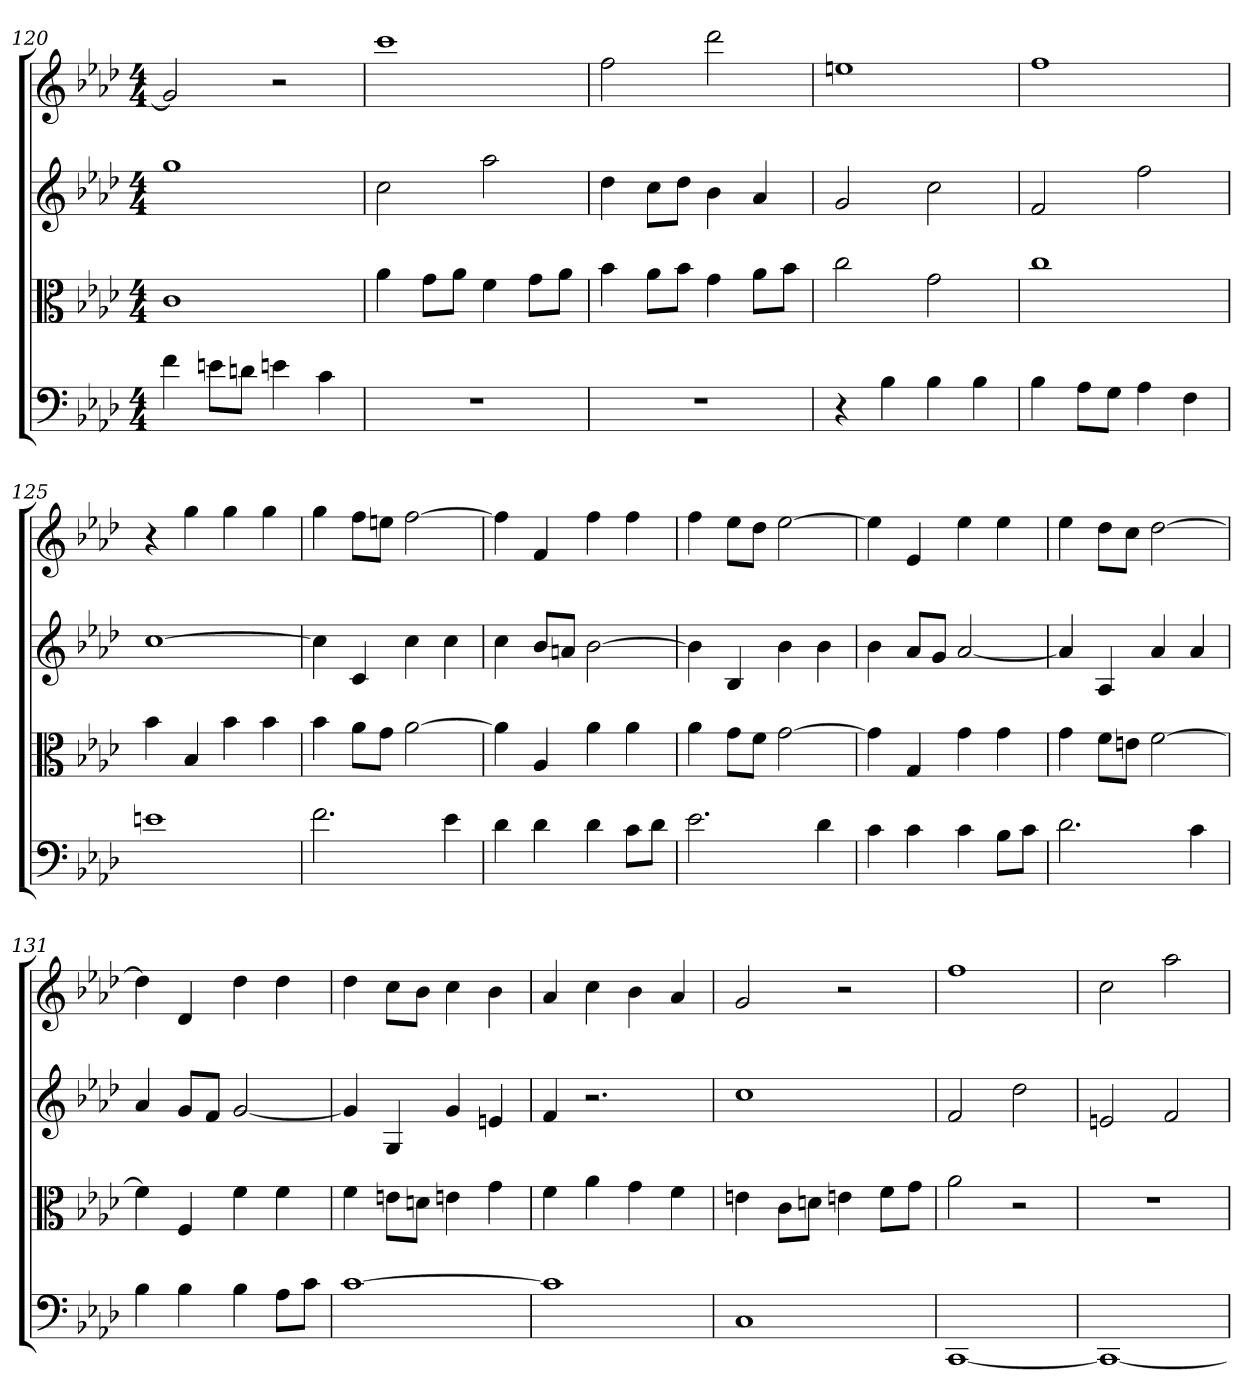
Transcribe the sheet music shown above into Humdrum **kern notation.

**kern	**kern	**kern	**kern
*part4	*part3	*part2	*part1
*staff4	*staff3	*staff2	*staff1
*clefF4	*clefC3	*clefG2	*clefG2
*k[b-e-a-d-]	*k[b-e-a-d-]	*k[b-e-a-d-]	*k[b-e-a-d-]
*M4/4	*M4/4	*M4/4	*M4/4
=120	=120	=120	=120
4f	1c	1gg	2g]
8enL	.	.	.
8dnJ	.	.	.
4en	.	.	2r
4c	.	.	.
=121	=121	=121	=121
1r	4a-	2cc	1ccc
.	8gL	.	.
.	8a-J	.	.
.	4f	2aa-	.
.	8gL	.	.
.	8a-J	.	.
=122	=122	=122	=122
1r	4b-	4dd-	2ff
.	8a-L	8ccL	.
.	8b-J	8dd-J	.
.	4g	4b-	2ddd-
.	8a-L	4a-	.
.	8b-J	.	.
=123	=123	=123	=123
4r	2cc	2g	1een
4B-	.	.	.
4B-	2g	2cc	.
4B-	.	.	.
=124	=124	=124	=124
4B-	1cc	2f	1ff
8A-L	.	.	.
8GJ	.	.	.
4A-	.	2ff	.
4F	.	.	.
=125	=125	=125	=125
1en	4b-	[1cc	4r
.	4B-	.	4gg
.	4b-	.	4gg
.	4b-	.	4gg
=126	=126	=126	=126
2.f	4b-	4cc]	4gg
.	8a-L	4c	8ffL
.	8gJ	.	8eenJ
.	[2a-	4cc	[2ff
4e-	.	4cc	.
=127	=127	=127	=127
4d-	4a-]	4cc	4ff]
4d-	4A-	8b-L	4f
.	.	8anJ	.
4d-	4a-	[2b-	4ff
8cL	4a-	.	4ff
8d-J	.	.	.
=128	=128	=128	=128
2.e-	4a-	4b-]	4ff
.	8gL	4B-	8ee-L
.	8fJ	.	8dd-J
.	[2g	4b-	[2ee-
4d-	.	4b-	.
=129	=129	=129	=129
4c	4g]	4b-	4ee-]
4c	4G	8a-L	4e-
.	.	8gJ	.
4c	4g	[2a-	4ee-
8B-L	4g	.	4ee-
8cJ	.	.	.
=130	=130	=130	=130
2.d-	4g	4a-]	4ee-
.	8fL	4A-	8dd-L
.	8enJ	.	8ccJ
.	[2f	4a-	[2dd-
4c	.	4a-	.
=131	=131	=131	=131
4B-	4f]	4a-	4dd-]
4B-	4F	8gL	4d-
.	.	8fJ	.
4B-	4f	[2g	4dd-
8A-L	4f	.	4dd-
8cJ	.	.	.
=132	=132	=132	=132
[1c	4f	4g]	4dd-
.	8enL	4G	8ccL
.	8dnJ	.	8b-J
.	4en	4g	4cc
.	4g	4en	4b-
=133	=133	=133	=133
1c]	4f	4f	4a-
.	4a-	2.r	4cc
.	4g	.	4b-
.	4f	.	4a-
=134	=134	=134	=134
1C	4en	1cc	2g
.	8cL	.	.
.	8dnJ	.	.
.	4en	.	2r
.	8fL	.	.
.	8gJ	.	.
=135	=135	=135	=135
[1CC	2a-	2f	1ff
.	2r	2dd-	.
=136	=136	=136	=136
1CC_	1r	2en	2cc
.	.	2f	2aa-
=	=	=	=
*-	*-	*-	*-
